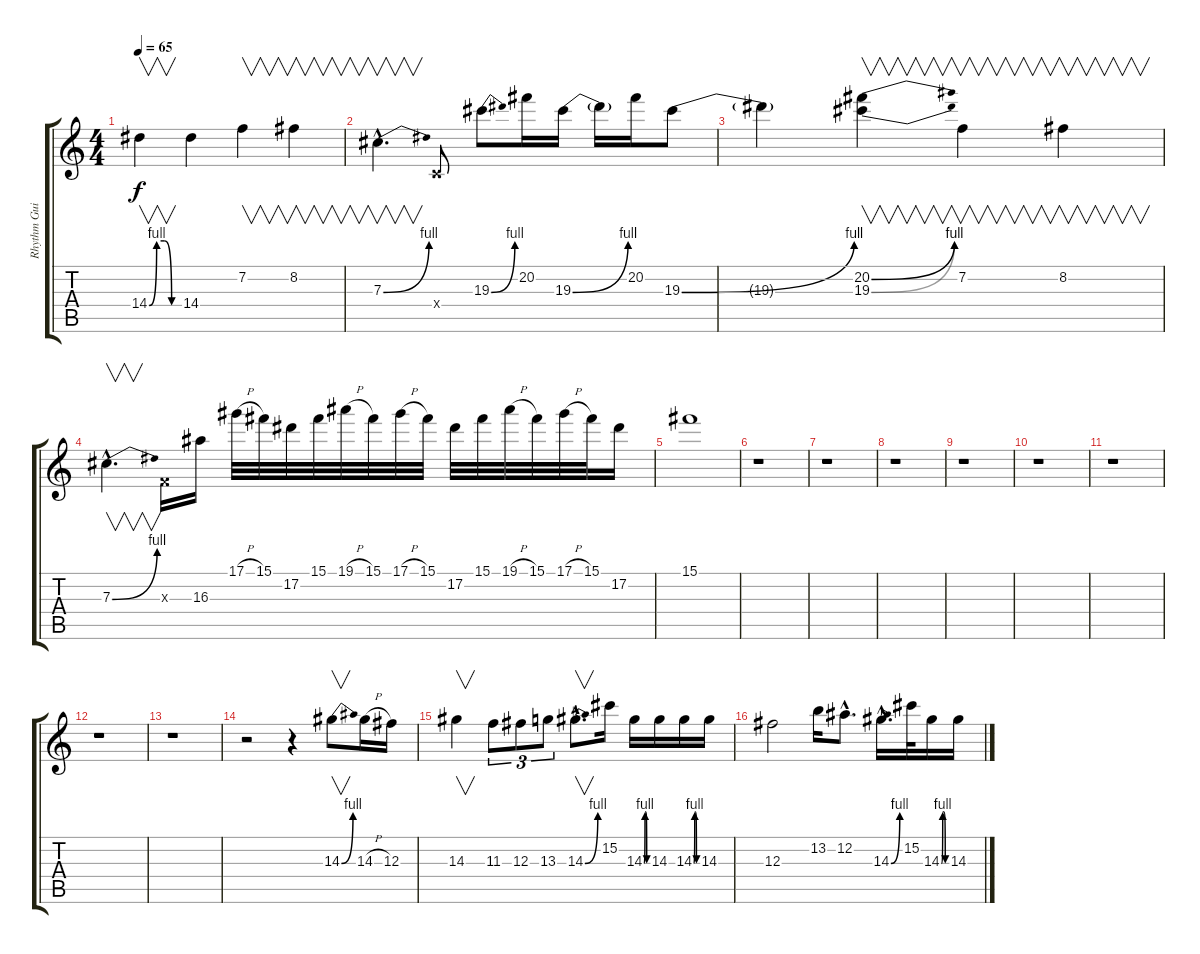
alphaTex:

\track ("Rhythm Guitar Elec" "Rhythm Gui") {instrument overdrivenguitar}
\staff {score tabs}
\tuning (Eb4 Bb3 Gb3 Db3 Ab2 Eb2) {hide}
\ts (4 4)
\tempo 65
\clef g2
\ks c
14.4{be (custom 0 0 15 4 30 4 45 0 60 0)}.4{v dy f} 14.4.4 7.2.4{v} 8.2.4{v} |
7.3{be (bend 0 0 60 4) hac}.4{v d} -1.4{x}.8 19.3{be (bend 0 0 60 4)}.8 20.2.16 19.3{be (bend 0 0 60 4)}.16 19.3{t}.16 20.2.16 19.3{be (bend 0 0 60 4)}.8 |
19.3{t}.4 (20.2{be (bend 0 0 60 4)} 19.3{be (bend 0 0 60 4)}).4{v} 7.2.4{v} 8.2.4{v} |
7.3{be (bend 0 0 60 4) hac}.4{v d} -1.3{x}.16 16.3.16 17.1{h}.32 15.1.32 17.2.32 15.1.32 19.1{h}.32 15.1.32 17.1{h}.32 15.1.32 17.2.32 15.1.32 19.1{h}.32 15.1.32 17.1{h}.32 15.1.32 17.2.16 |
15.1.1 |
r.1 |
r.1 |
r.1 |
r.1 |
r.1 |
r.1 |
r.1 |
r.1 |
r.2 r.4 14.3{be (bend 0 0 60 4)}.8{v} 14.3{h}.16 12.3.16 |
14.3.4{v} 11.3.8{tu (3 2)} 12.3.8{tu (3 2)} 13.3.8{tu (3 2)} 14.3{be (bend 0 0 60 4) hac}.8{v d} 15.2.16 14.3{be (custom 0 0 15 4 30 4 45 0 60 0)}.16 14.3.16 14.3{be (custom 0 0 15 4 30 4 45 0 60 0)}.16 14.3.16 |
12.3.2 13.2.16 12.2{hac}.8{d} 14.3{be (bend 0 0 60 4) hac}.16{d} 15.2.32 14.3{be (custom 0 0 15 4 30 4 45 0 60 0)}.16 14.3.16
